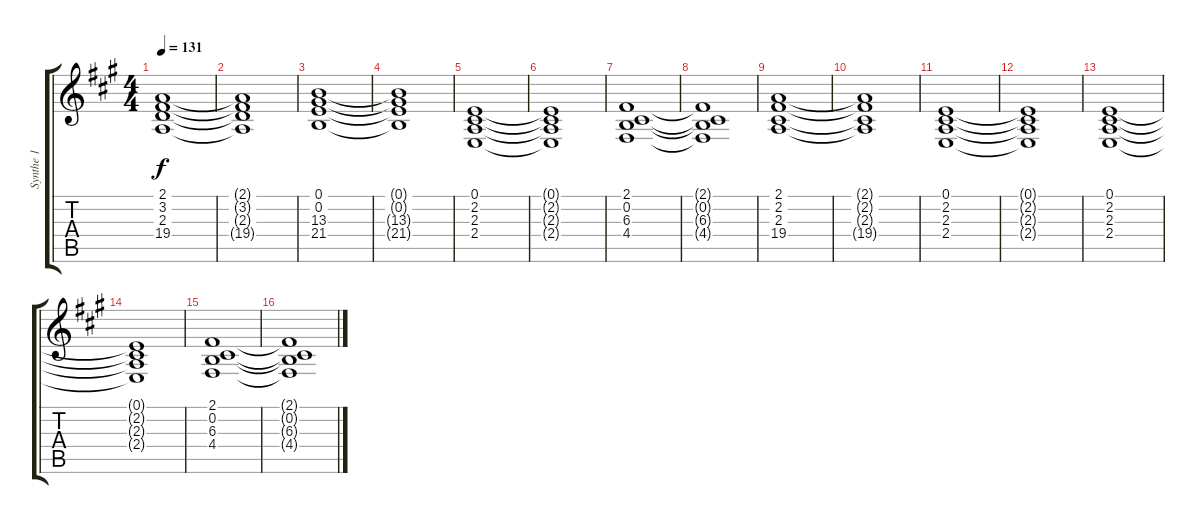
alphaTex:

\track ("Synthe 1" "Synthe 1") {instrument synthstrings1}
\staff {score tabs}
\tuning (E4 B3 G3 D3 A2 E2) {hide}
\ts (4 4)
\tempo 131
\clef g2
\ks a
(2.1 3.2 2.3 19.4).1{dy f} |
(2.1{t} 3.2{t} 2.3{t} 19.4{t}).1 |
(0.1 0.2 13.3 21.4).1 |
(0.1{t} 0.2{t} 13.3{t} 21.4{t}).1 |
(0.1 2.2 2.3 2.4).1 |
(0.1{t} 2.2{t} 2.3{t} 2.4{t}).1 |
(2.1 0.2 6.3 4.4).1 |
(2.1{t} 0.2{t} 6.3{t} 4.4{t}).1 |
(2.1 2.2 2.3 19.4).1 |
(2.1{t} 2.2{t} 2.3{t} 19.4{t}).1 |
(0.1 2.2 2.3 2.4).1 |
(0.1{t} 2.2{t} 2.3{t} 2.4{t}).1 |
(0.1 2.2 2.3 2.4).1 |
(0.1{t} 2.2{t} 2.3{t} 2.4{t}).1 |
(2.1 0.2 6.3 4.4).1 |
(2.1{t} 0.2{t} 6.3{t} 4.4{t}).1
